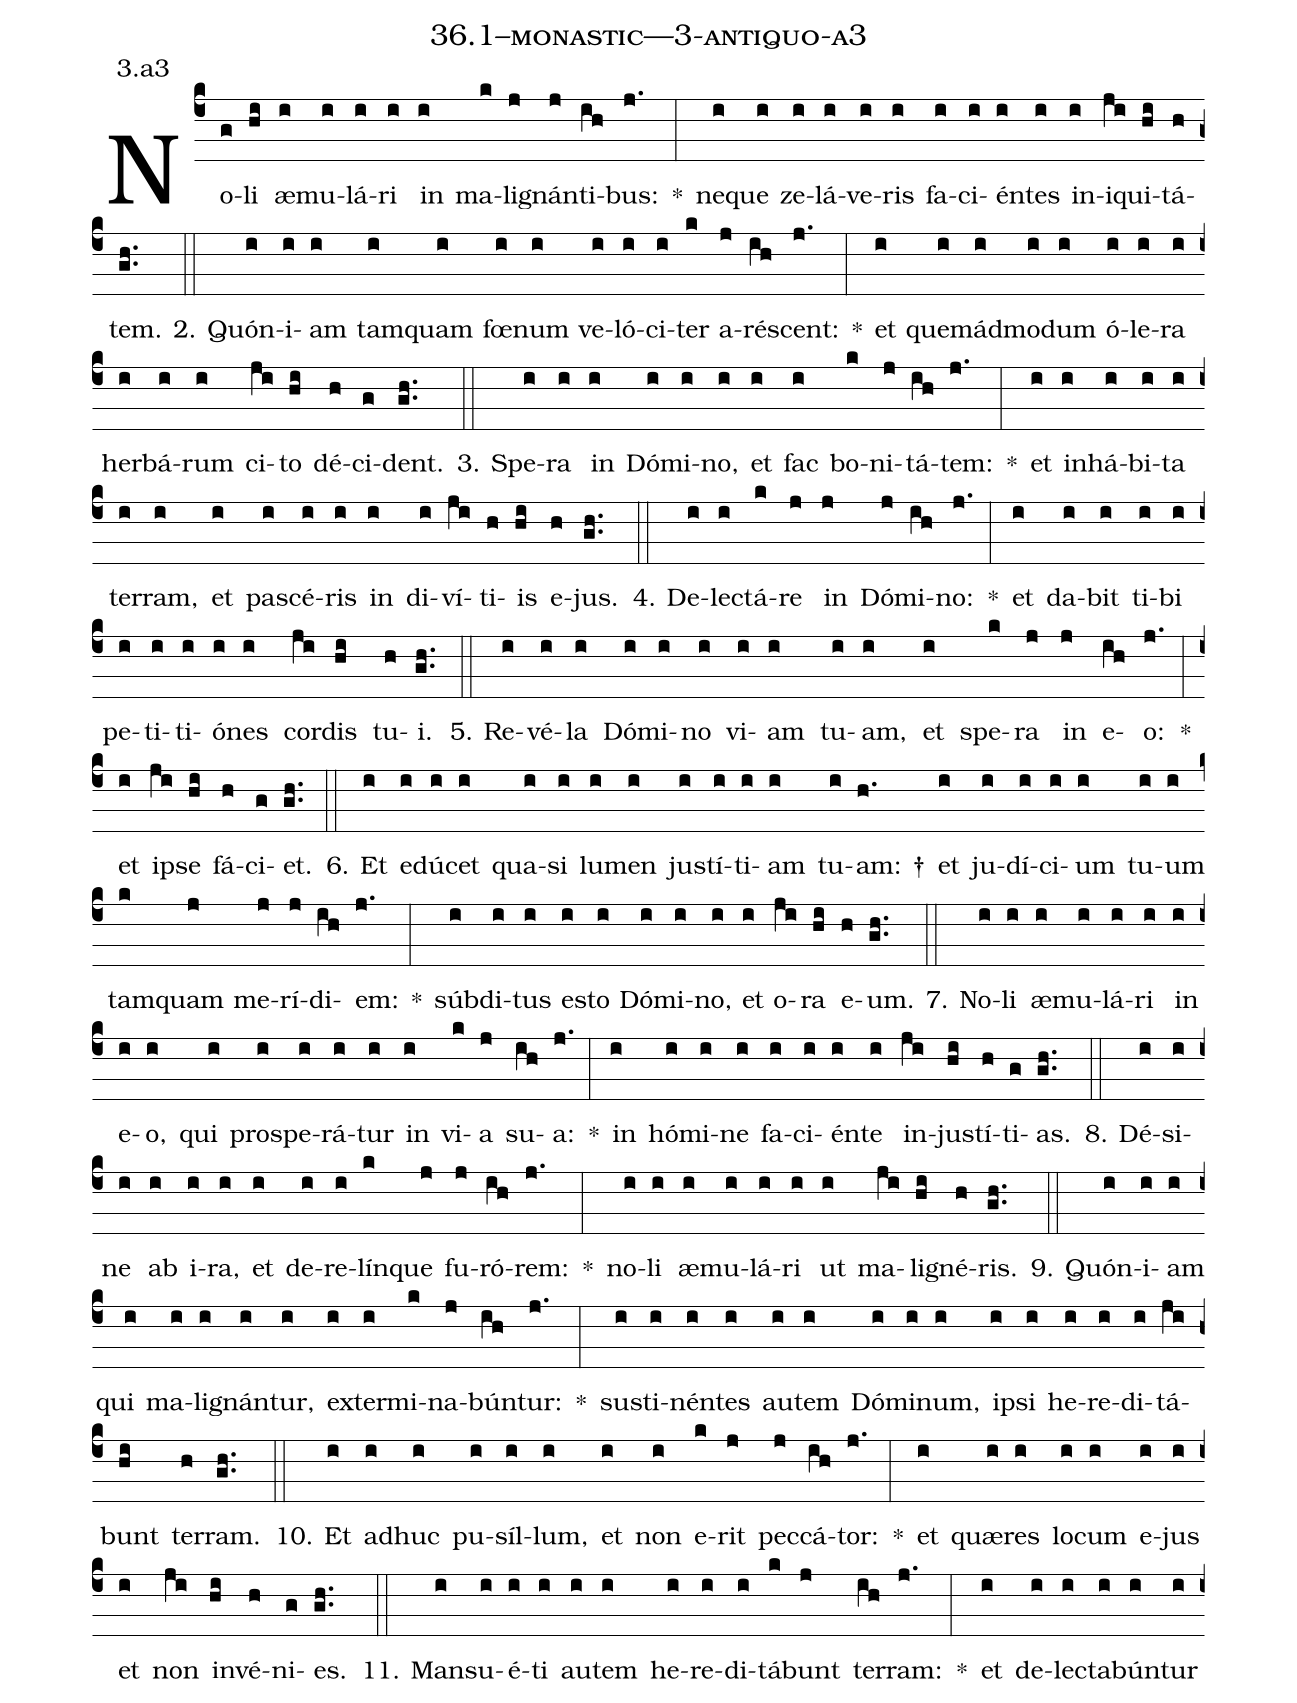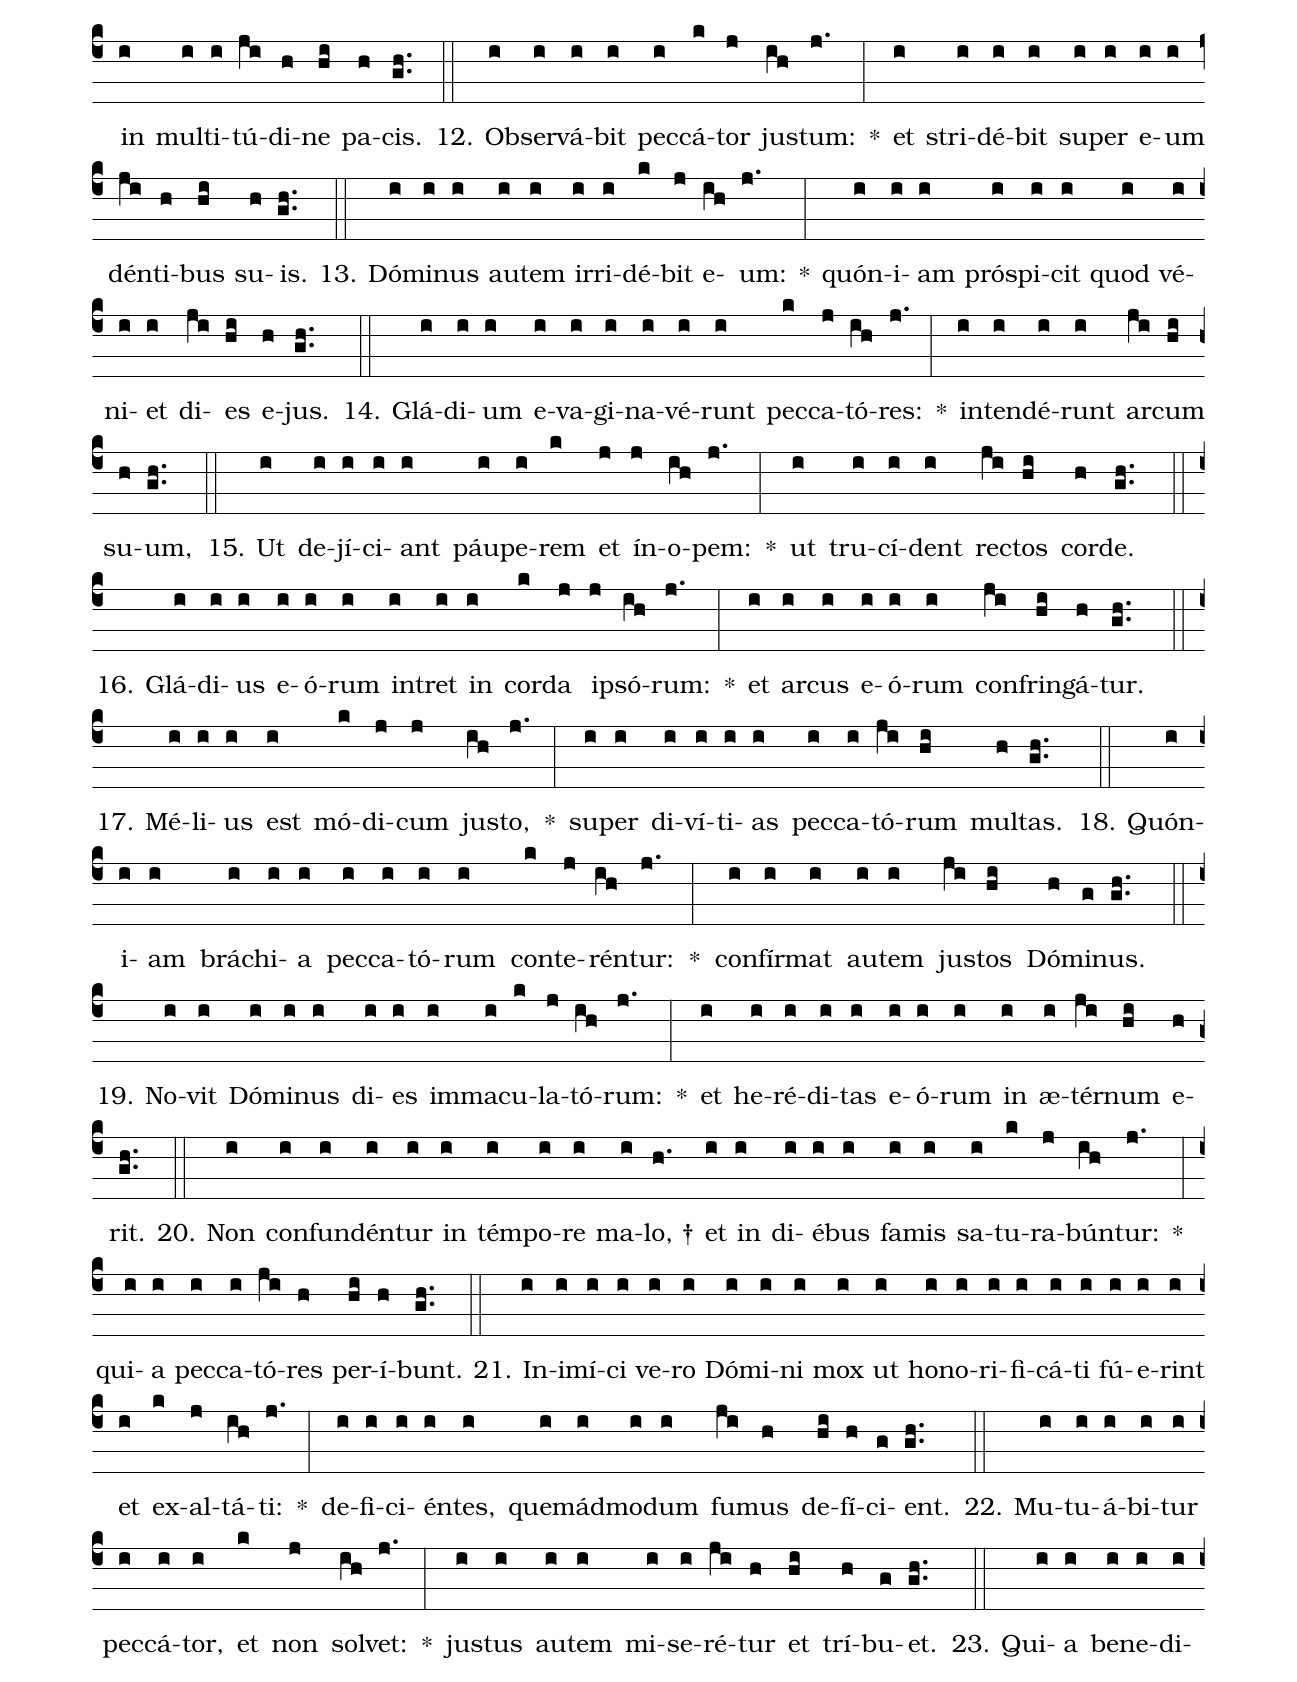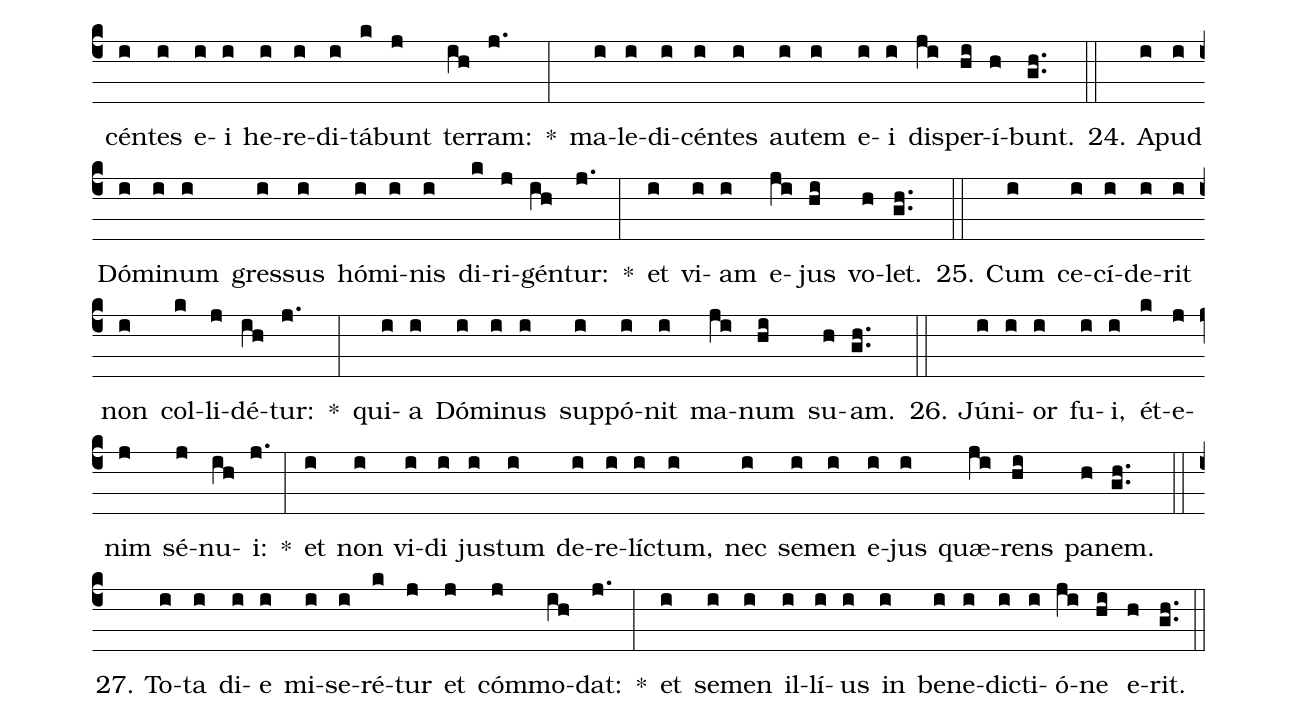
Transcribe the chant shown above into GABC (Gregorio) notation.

name: 36.1--monastic---3-antiquo-a3;
annotation: 3.a3;
%%
(c4)No(g)li(hi) æ(i)mu(i)lá(i)ri(i) in(i) ma(k)li(j)gnán(j)ti(ih)bus:(j.) *(:) ne(i)que(i) ze(i)lá(i)ve(i)ris(i) fa(i)ci(i)én(i)tes(i) in(i)i(ji)qui(hi)tá(h)tem.(gh..) (::)
2. Quón(i)i(i)am(i) tam(i)quam(i) fœ(i)num(i) ve(i)ló(i)ci(i)ter(k) a(j)ré(ih)scent:(j.) *(:) et(i) quem(i)ád(i)mo(i)dum(i) ó(i)le(i)ra(i) her(i)bá(i)rum(i) ci(ji)to(hi) dé(h)ci(g)dent.(gh..) (::)
3. Spe(i)ra(i) in(i) Dó(i)mi(i)no,(i) et(i) fac(i) bo(k)ni(j)tá(ih)tem:(j.) *(:) et(i) in(i)há(i)bi(i)ta(i) ter(i)ram,(i) et(i) pa(i)scé(i)ris(i) in(i) di(i)ví(ji)ti(h)is(hi) e(h)jus.(gh..) (::)
4. De(i)lec(i)tá(k)re(j) in(j) Dó(j)mi(ih)no:(j.) *(:) et(i) da(i)bit(i) ti(i)bi(i) pe(i)ti(i)ti(i)ó(i)nes(i) cor(ji)dis(hi) tu(h)i.(gh..) (::)
5. Re(i)vé(i)la(i) Dó(i)mi(i)no(i) vi(i)am(i) tu(i)am,(i) et(i) spe(k)ra(j) in(j) e(ih)o:(j.) *(:) et(i) ip(ji)se(hi) fá(h)ci(g)et.(gh..) (::)
6. Et(i) e(i)dú(i)cet(i) qua(i)si(i) lu(i)men(i) jus(i)tí(i)ti(i)am(i) tu(i)am: †(h.) et(i) ju(i)dí(i)ci(i)um(i) tu(i)um(i) tam(k)quam(j) me(j)rí(j)di(ih)em:(j.) *(:) súb(i)di(i)tus(i) es(i)to(i) Dó(i)mi(i)no,(i) et(i) o(ji)ra(hi) e(h)um.(gh..) (::)
7. No(i)li(i) æ(i)mu(i)lá(i)ri(i) in(i) e(i)o,(i) qui(i) pro(i)spe(i)rá(i)tur(i) in(i) vi(k)a(j) su(ih)a:(j.) *(:) in(i) hó(i)mi(i)ne(i) fa(i)ci(i)én(i)te(i) in(ji)jus(hi)tí(h)ti(g)as.(gh..) (::)
8. Dé(i)si(i)ne(i) ab(i) i(i)ra,(i) et(i) de(i)re(i)lín(k)que(j) fu(j)ró(ih)rem:(j.) *(:) no(i)li(i) æ(i)mu(i)lá(i)ri(i) ut(i) ma(ji)li(hi)gné(h)ris.(gh..) (::)
9. Quón(i)i(i)am(i) qui(i) ma(i)li(i)gnán(i)tur,(i) ex(i)ter(i)mi(k)na(j)bún(ih)tur:(j.) *(:) sus(i)ti(i)nén(i)tes(i) au(i)tem(i) Dó(i)mi(i)num,(i) ip(i)si(i) he(i)re(i)di(i)tá(ji)bunt(hi) ter(h)ram.(gh..) (::)
10. Et(i) ad(i)huc(i) pu(i)síl(i)lum,(i) et(i) non(i) e(k)rit(j) pec(j)cá(ih)tor:(j.) *(:) et(i) quæ(i)res(i) lo(i)cum(i) e(i)jus(i) et(i) non(ji) in(hi)vé(h)ni(g)es.(gh..) (::)
11. Man(i)su(i)é(i)ti(i) au(i)tem(i) he(i)re(i)di(i)tá(k)bunt(j) ter(ih)ram:(j.) *(:) et(i) de(i)lec(i)ta(i)bún(i)tur(i) in(i) mul(i)ti(i)tú(ji)di(h)ne(hi) pa(h)cis.(gh..) (::)
12. Ob(i)ser(i)vá(i)bit(i) pec(i)cá(k)tor(j) jus(ih)tum:(j.) *(:) et(i) stri(i)dé(i)bit(i) su(i)per(i) e(i)um(i) dén(ji)ti(h)bus(hi) su(h)is.(gh..) (::)
13. Dó(i)mi(i)nus(i) au(i)tem(i) ir(i)ri(i)dé(k)bit(j) e(ih)um:(j.) *(:) quón(i)i(i)am(i) pró(i)spi(i)cit(i) quod(i) vé(i)ni(i)et(i) di(ji)es(hi) e(h)jus.(gh..) (::)
14. Glá(i)di(i)um(i) e(i)va(i)gi(i)na(i)vé(i)runt(i) pec(k)ca(j)tó(ih)res:(j.) *(:) in(i)ten(i)dé(i)runt(i) ar(ji)cum(hi) su(h)um,(gh..) (::)
15. Ut(i) de(i)jí(i)ci(i)ant(i) páu(i)pe(i)rem(k) et(j) ín(j)o(ih)pem:(j.) *(:) ut(i) tru(i)cí(i)dent(i) rec(ji)tos(hi) cor(h)de.(gh..) (::)
16. Glá(i)di(i)us(i) e(i)ó(i)rum(i) in(i)tret(i) in(i) cor(k)da(j) ip(j)só(ih)rum:(j.) *(:) et(i) ar(i)cus(i) e(i)ó(i)rum(i) con(ji)frin(hi)gá(h)tur.(gh..) (::)
17. Mé(i)li(i)us(i) est(i) mó(k)di(j)cum(j) jus(ih)to,(j.) *(:) su(i)per(i) di(i)ví(i)ti(i)as(i) pec(i)ca(i)tó(ji)rum(hi) mul(h)tas.(gh..) (::)
18. Quón(i)i(i)am(i) brá(i)chi(i)a(i) pec(i)ca(i)tó(i)rum(i) con(k)te(j)rén(ih)tur:(j.) *(:) con(i)fír(i)mat(i) au(i)tem(i) jus(ji)tos(hi) Dó(h)mi(g)nus.(gh..) (::)
19. No(i)vit(i) Dó(i)mi(i)nus(i) di(i)es(i) im(i)ma(i)cu(k)la(j)tó(ih)rum:(j.) *(:) et(i) he(i)ré(i)di(i)tas(i) e(i)ó(i)rum(i) in(i) æ(i)tér(ji)num(hi) e(h)rit.(gh..) (::)
20. Non(i) con(i)fun(i)dén(i)tur(i) in(i) tém(i)po(i)re(i) ma(i)lo, †(h.) et(i) in(i) di(i)é(i)bus(i) fa(i)mis(i) sa(i)tu(k)ra(j)bún(ih)tur:(j.) *(:) qui(i)a(i) pec(i)ca(i)tó(ji)res(h) per(hi)í(h)bunt.(gh..) (::)
21. In(i)i(i)mí(i)ci(i) ve(i)ro(i) Dó(i)mi(i)ni(i) mox(i) ut(i) ho(i)no(i)ri(i)fi(i)cá(i)ti(i) fú(i)e(i)rint(i) et(i) ex(k)al(j)tá(ih)ti:(j.) *(:) de(i)fi(i)ci(i)én(i)tes,(i) quem(i)ád(i)mo(i)dum(i) fu(ji)mus(h) de(hi)fí(h)ci(g)ent.(gh..) (::)
22. Mu(i)tu(i)á(i)bi(i)tur(i) pec(i)cá(i)tor,(i) et(k) non(j) sol(ih)vet:(j.) *(:) jus(i)tus(i) au(i)tem(i) mi(i)se(i)ré(ji)tur(h) et(hi) trí(h)bu(g)et.(gh..) (::)
23. Qui(i)a(i) be(i)ne(i)di(i)cén(i)tes(i) e(i)i(i) he(i)re(i)di(i)tá(k)bunt(j) ter(ih)ram:(j.) *(:) ma(i)le(i)di(i)cén(i)tes(i) au(i)tem(i) e(i)i(i) dis(ji)per(hi)í(h)bunt.(gh..) (::)
24. A(i)pud(i) Dó(i)mi(i)num(i) gres(i)sus(i) hó(i)mi(i)nis(i) di(k)ri(j)gén(ih)tur:(j.) *(:) et(i) vi(i)am(i) e(ji)jus(hi) vo(h)let.(gh..) (::)
25. Cum(i) ce(i)cí(i)de(i)rit(i) non(i) col(k)li(j)dé(ih)tur:(j.) *(:) qui(i)a(i) Dó(i)mi(i)nus(i) sup(i)pó(i)nit(i) ma(ji)num(hi) su(h)am.(gh..) (::)
26. Jú(i)ni(i)or(i) fu(i)i,(i) ét(k)e(j)nim(j) sé(j)nu(ih)i:(j.) *(:) et(i) non(i) vi(i)di(i) jus(i)tum(i) de(i)re(i)líc(i)tum,(i) nec(i) se(i)men(i) e(i)jus(i) quæ(ji)rens(hi) pa(h)nem.(gh..) (::)
27. To(i)ta(i) di(i)e(i) mi(i)se(i)ré(k)tur(j) et(j) cóm(j)mo(ih)dat:(j.) *(:) et(i) se(i)men(i) il(i)lí(i)us(i) in(i) be(i)ne(i)dic(i)ti(i)ó(ji)ne(hi) e(h)rit.(gh..) (::)
